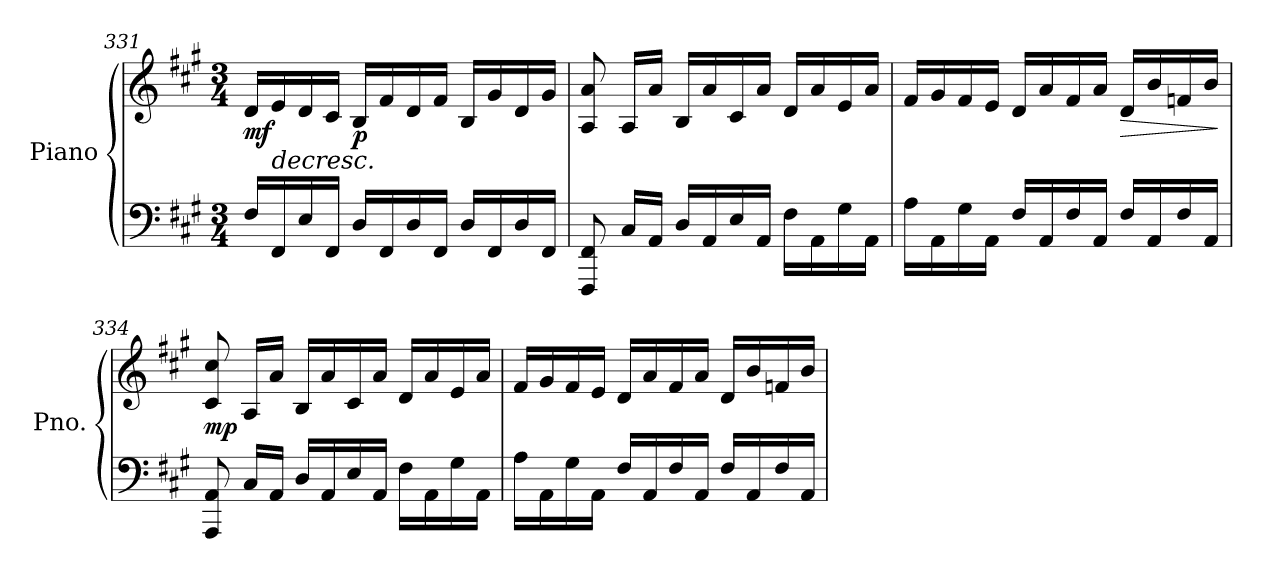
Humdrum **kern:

**kern	**kern	**dynam
*part1	*part1	*part1
*staff2	*staff1	*staff1/2
*I"Piano	*	*
*I'Pno.	*	*
*clefF4	*clefG2	*
*k[f#c#g#]	*k[f#c#g#]	*
*M3/4	*M3/4	*
=331	=331	=331
!	!	!LO:DY:b
16F#/LL	16d/LL	mf
!	!	!LO:HP:b
16FF#/	16e/	>
16E/	16d/	.
16FF#/JJ	16c#/JJ	.
!	!	!LO:DY:b
16D/LL	16B/LL	p
16FF#/	16f#/	.
16D/	16d/	.
16FF#/JJ	16f#/JJ	.
16D/LL	16B/LL	.
16FF#/	16g#/	.
16D/	16d/	.
16FF#/JJ	16g#/JJ	.
=332	=332	=332
8FFF#/ 8FF#/	8A/ 8a/	.
16C#/LL	16A/LL	.
16AA/JJ	16a/JJ	.
16D/LL	16B/LL	.
16AA/	16a/	.
16E/	16c#/	.
16AA/JJ	16a/JJ	.
16F#\LL	16d/LL	.
16AA\	16a/	.
16G#\	16e/	.
16AA\JJ	16a/JJ	.
=333	=333	=333
16A\LL	16f#/LL	.
16AA\	16g#/	.
16G#\	16f#/	.
16AA\JJ	16e/JJ	.
16F#/LL	16d/LL	.
16AA/	16a/	.
16F#/	16f#/	.
16AA/JJ	16a/JJ	.
!	!	!LO:HP:b
16F#/LL	16d/LL	>
16AA/	16b/	.
16F#/	16fn/	.
16AA/JJ	16b/JJ	.
.	.	]
!!LO:LB:g=z
=334	=334	=334
!	!	!LO:DY:b
8AAA/ 8AA/	8c#/ 8cc#/	mp
16C#/LL	16A/LL	.
16AA/JJ	16a/JJ	.
16D/LL	16B/LL	.
16AA/	16a/	.
16E/	16c#/	.
16AA/JJ	16a/JJ	.
16F#\LL	16d/LL	.
16AA\	16a/	.
16G#\	16e/	.
16AA\JJ	16a/JJ	.
=335	=335	=335
16A\LL	16f#/LL	.
16AA\	16g#/	.
16G#\	16f#/	.
16AA\JJ	16e/JJ	.
16F#/LL	16d/LL	.
16AA/	16a/	.
16F#/	16f#/	.
16AA/JJ	16a/JJ	.
16F#/LL	16d/LL	.
16AA/	16b/	.
16F#/	16fn/	.
16AA/JJ	16b/JJ	.
.	.	]
=	=	=
*-	*-	*-
